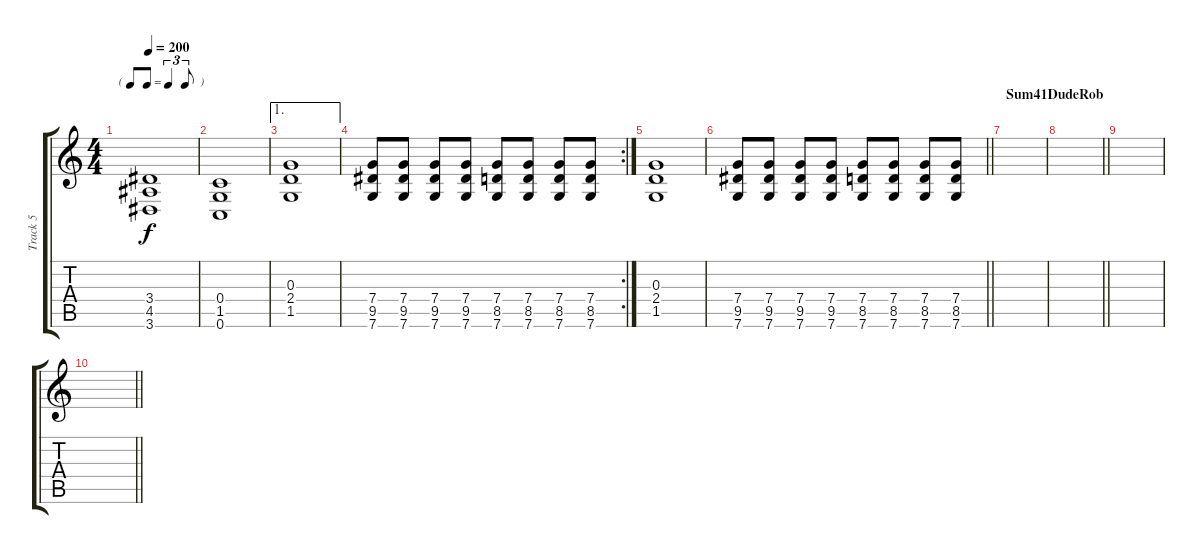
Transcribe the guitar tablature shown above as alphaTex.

\track ("Track 5" "Track 5") {instrument electricguitarjazz}
\staff {score tabs}
\tuning (E4 B3 G3 C3 Gb2 C2) {hide}
\ts (4 4)
\tf triplet8th
\tempo 200
\clef g2
\ks c
(3.4 4.5 3.6).1{dy f} |
(0.4 1.5 0.6).1 |
\ae 1
(0.3 2.4 1.5).1 |
\rc 2
(7.4 9.5 7.6).8 (7.4 9.5 7.6).8 (7.4 9.5 7.6).8 (7.4 9.5 7.6).8 (7.4 8.5 7.6).8 (7.4 8.5 7.6).8 (7.4 8.5 7.6).8 (7.4 8.5 7.6).8 |
(0.3 2.4 1.5).1 |
\barLineRight lightlight
(7.4 9.5 7.6).8 (7.4 9.5 7.6).8 (7.4 9.5 7.6).8 (7.4 9.5 7.6).8 (7.4 8.5 7.6).8 (7.4 8.5 7.6).8 (7.4 8.5 7.6).8 (7.4 8.5 7.6).8 |
\section ("" "Sum41DudeRob")
|
\barLineRight lightlight
|
|
\barLineRight lightlight
